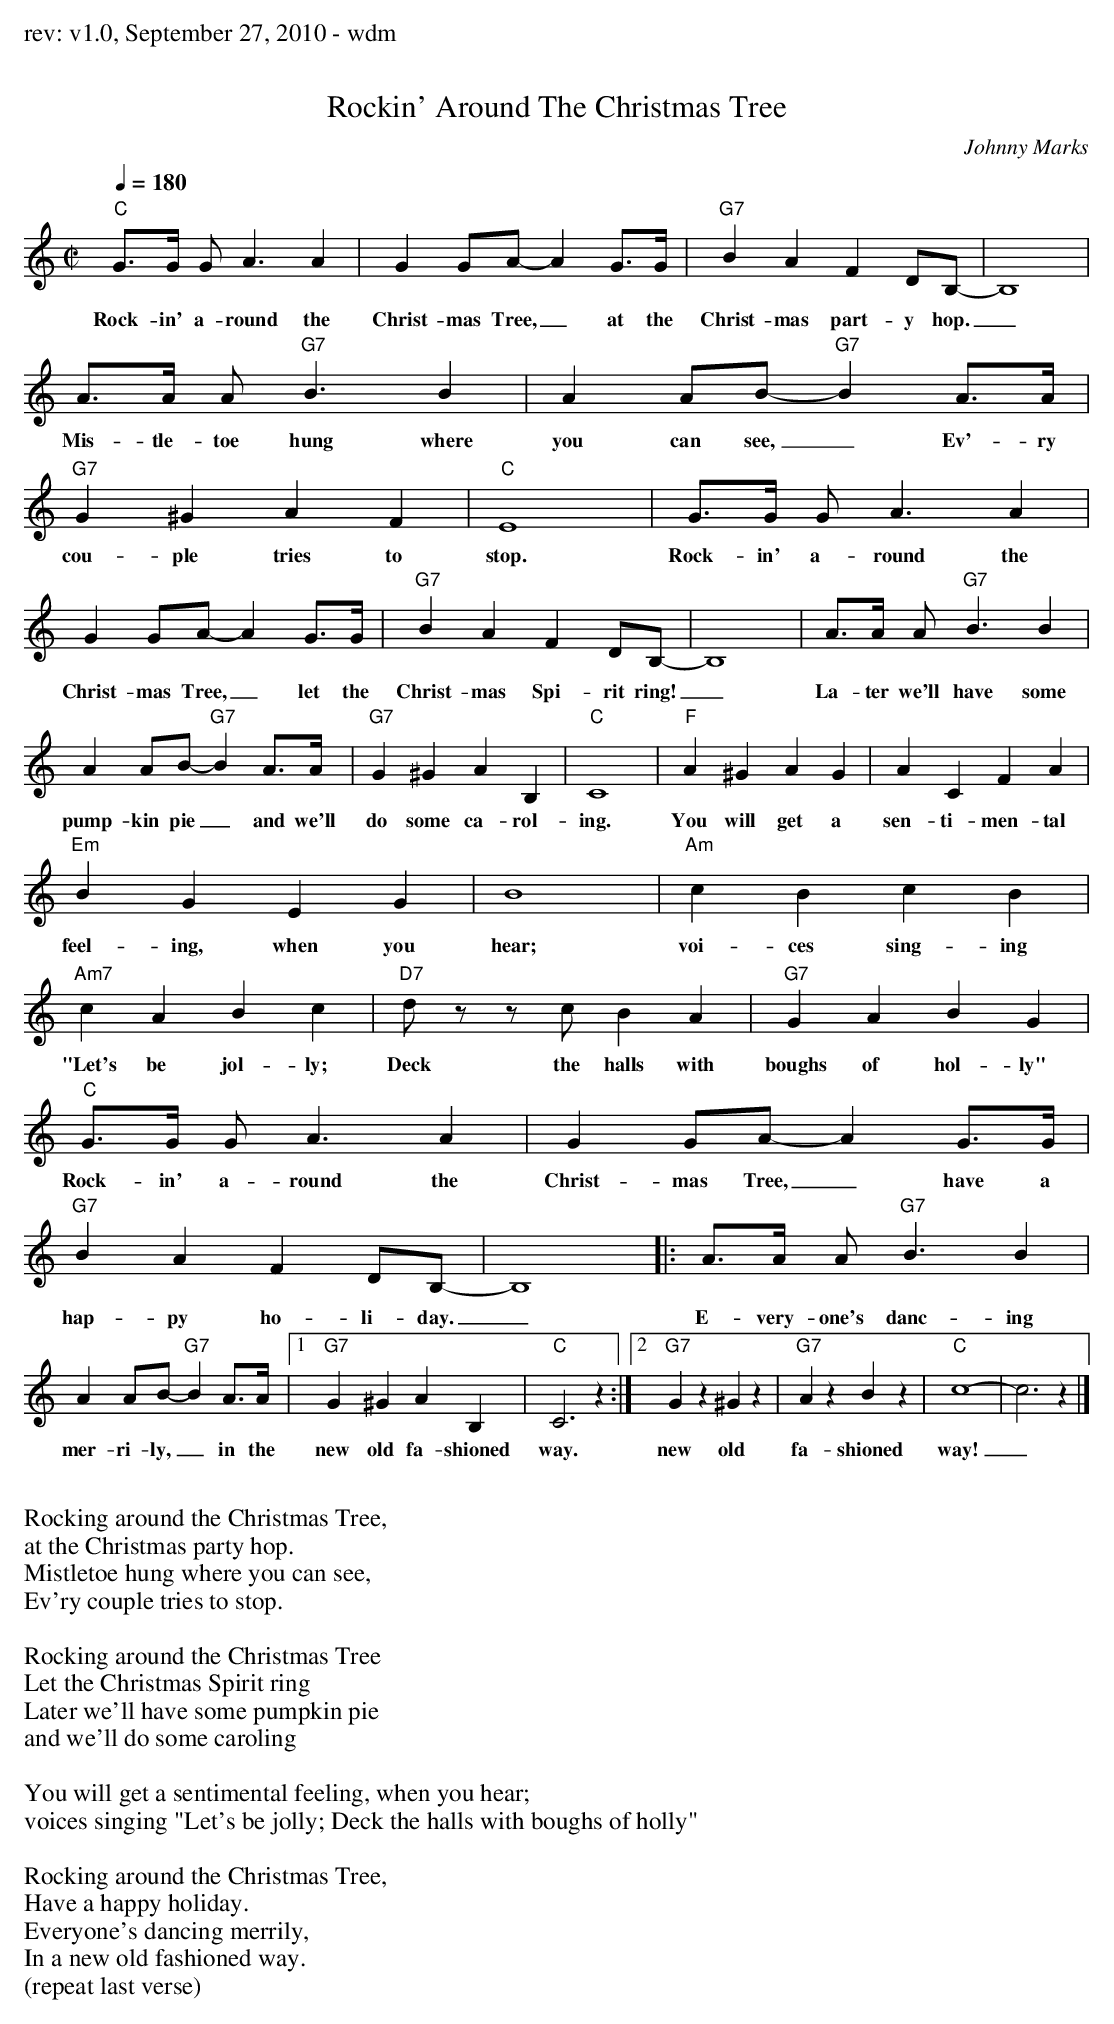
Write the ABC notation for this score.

X:1
T: Rockin' Around The Christmas Tree
C: Johnny Marks
M: C|
Q:1/4=180
K: Cmaj
"C"G>G G2< A2 A2 | G2 GA- A2 G>G | "G7"B2 A2 F2 DB,- | B,8 |
w:Rock-in' a-round the Christ-mas Tree,_ at the Christ-mas part-y hop._
A>A A2< "G7"B2 B2 | A2 AB- "G7"B2 A>A | "G7"G2 ^G2 A2 F2 | "C"E8 | G>G G2< A2 A2 |
w:Mis-tle-toe hung where you can see,_ Ev'-ry cou-ple tries to stop. Rock-in' a-round the
G2 GA-A2 G>G | "G7"B2 A2 F2 DB,- | B,8 | A>A A2< "G7"B2 B2 |
w:Christ-mas Tree,_ let the Christ-mas Spi-rit ring!_ La-ter we'll have some
A2 AB- "G7"B2 A>A | "G7"G2 ^G2 A2 B,2 | "C"C8 | "F"A2 ^G2 A2 G2 | A2 C2 F2 A2 |
w:pump-kin pie_ and we'll do some ca-rol-ing. You will get a sen-ti-men-tal
"Em"B2 G2 E2 G2 | B8 | "Am"c2 B2 c2 B2 | "Am7"c2 A2 B2 c2 | "D7"d z z c B2 A2 | "G7"G2 A2 B2 G2 |
w:feel-ing, when you hear; voi-ces sing-ing "Let's be jol-ly; Deck the halls with boughs of hol-ly"
"C"G>G G2< A2 A2 | G2 GA- A2 G>G | "G7"B2 A2 F2 DB,- | B,8 |: A>A A2< "G7"B2 B2 |
w:Rock-in' a-round the Christ-mas Tree,_ have a hap-py ho-li-day._ E-very-one's danc-ing mer-ri-ly,_ in the
A2 AB- "G7"B2 A>A |[1 "G7"G2 ^G2 A2 B,2 | "C"C6 z2 :|[2 "G7"G2 z2 ^G2 z2 | "G7"A2 z2 B2 z2 | "C"c8- | c6 z2 |]
w:mer-ri-ly,_ in the new old fa-shioned way. new old fa-shioned way!_
W:
W:Rocking around the Christmas Tree,
W:at the Christmas party hop.
W:Mistletoe hung where you can see,
W:Ev'ry couple tries to stop.
W:
W:Rocking around the Christmas Tree
W:Let the Christmas Spirit ring
W:Later we'll have some pumpkin pie
W:and we'll do some caroling
W:
W:You will get a sentimental feeling, when you hear;
W:voices singing "Let's be jolly; Deck the halls with boughs of holly"
W:
W:Rocking around the Christmas Tree,
W:Have a happy holiday.
W:Everyone's dancing merrily,
W:In a new old fashioned way.
W:(repeat last verse)
